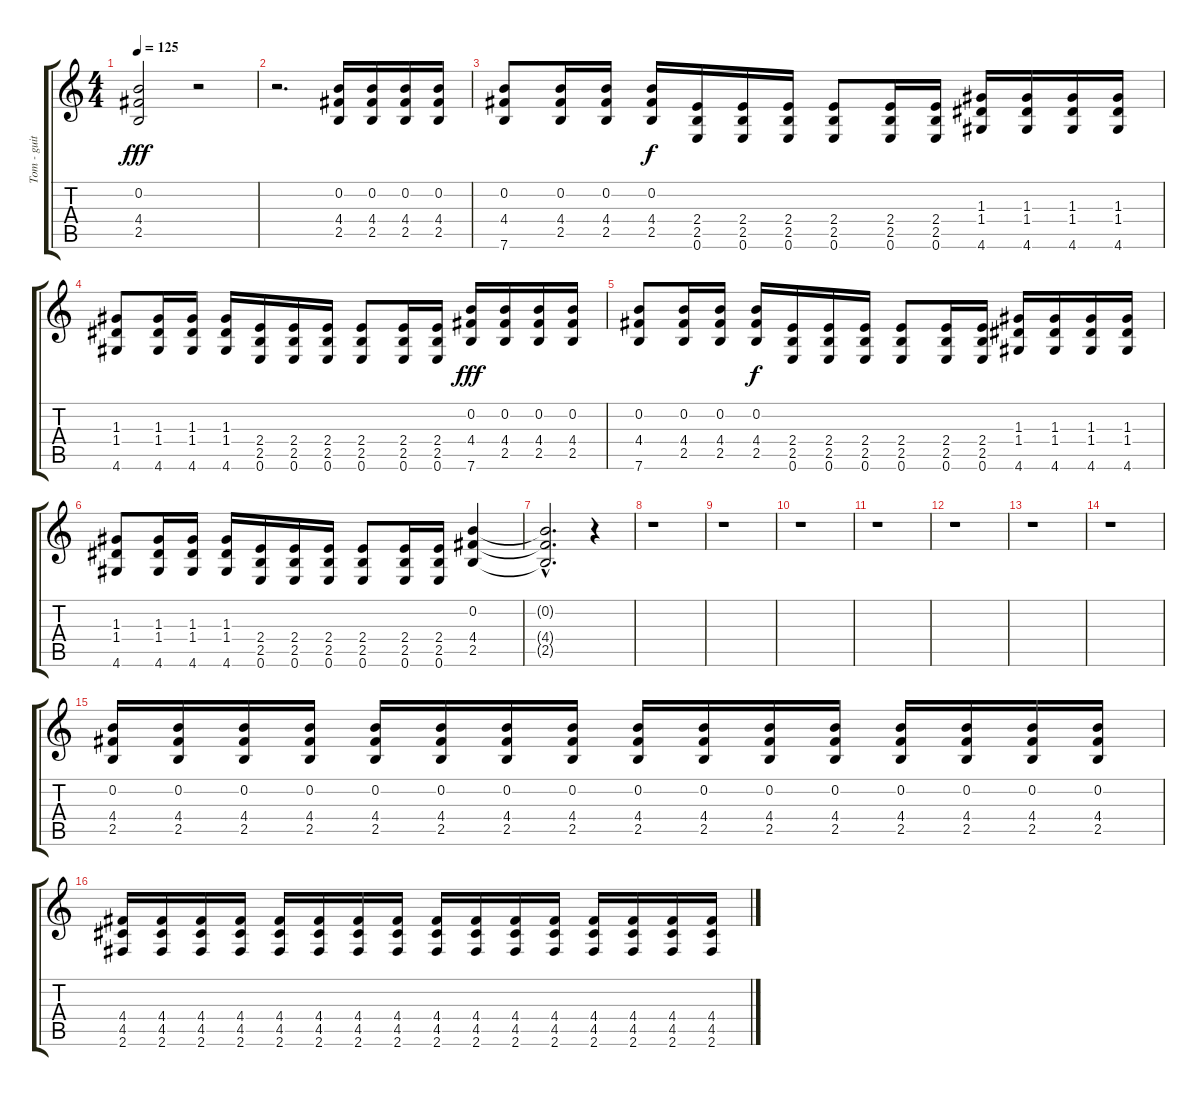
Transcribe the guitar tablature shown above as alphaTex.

\track ("Tom - guitar" "Tom - guit") {instrument distortionguitar}
\staff {score tabs}
\tuning (E4 B3 G3 D3 A2 E2) {hide}
\ts (4 4)
\tempo 125
\clef g2
\ks c
(0.2 4.4 2.5).2{dy fff} r.2 |
r.2{d} (0.2 4.4 2.5).16 (0.2 4.4 2.5).16 (0.2 4.4 2.5).16 (0.2 4.4 2.5).16 |
(0.2 4.4 7.6).8 (0.2 4.4 2.5).16 (0.2 4.4 2.5).16 (0.2 4.4 2.5).16{dy f} (2.4 2.5 0.6).16 (2.4 2.5 0.6).16 (2.4 2.5 0.6).16 (2.4 2.5 0.6).8 (2.4 2.5 0.6).16 (2.4 2.5 0.6).16 (1.3 1.4 4.6).16 (1.3 1.4 4.6).16 (1.3 1.4 4.6).16 (1.3 1.4 4.6).16 |
(1.3 1.4 4.6).8 (1.3 1.4 4.6).16 (1.3 1.4 4.6).16 (1.3 1.4 4.6).16 (2.4 2.5 0.6).16 (2.4 2.5 0.6).16 (2.4 2.5 0.6).16 (2.4 2.5 0.6).8 (2.4 2.5 0.6).16 (2.4 2.5 0.6).16 (0.2 4.4 7.6).16{dy fff} (0.2 4.4 2.5).16 (0.2 4.4 2.5).16 (0.2 4.4 2.5).16 |
(0.2 4.4 7.6).8 (0.2 4.4 2.5).16 (0.2 4.4 2.5).16 (0.2 4.4 2.5).16{dy f} (2.4 2.5 0.6).16 (2.4 2.5 0.6).16 (2.4 2.5 0.6).16 (2.4 2.5 0.6).8 (2.4 2.5 0.6).16 (2.4 2.5 0.6).16 (1.3 1.4 4.6).16 (1.3 1.4 4.6).16 (1.3 1.4 4.6).16 (1.3 1.4 4.6).16 |
(1.3 1.4 4.6).8 (1.3 1.4 4.6).16 (1.3 1.4 4.6).16 (1.3 1.4 4.6).16 (2.4 2.5 0.6).16 (2.4 2.5 0.6).16 (2.4 2.5 0.6).16 (2.4 2.5 0.6).8 (2.4 2.5 0.6).16 (2.4 2.5 0.6).16 (0.2 4.4 2.5).4 |
(0.2{hac t} 4.4{hac t} 2.5{hac t}).2{d} r.4 |
r.1 |
r.1 |
r.1 |
r.1 |
r.1 |
r.1 |
r.1 |
(0.2 4.4 2.5).16 (0.2 4.4 2.5).16 (0.2 4.4 2.5).16 (0.2 4.4 2.5).16 (0.2 4.4 2.5).16 (0.2 4.4 2.5).16 (0.2 4.4 2.5).16 (0.2 4.4 2.5).16 (0.2 4.4 2.5).16 (0.2 4.4 2.5).16 (0.2 4.4 2.5).16 (0.2 4.4 2.5).16 (0.2 4.4 2.5).16 (0.2 4.4 2.5).16 (0.2 4.4 2.5).16 (0.2 4.4 2.5).16 |
(4.4 4.5 2.6).16 (4.4 4.5 2.6).16 (4.4 4.5 2.6).16 (4.4 4.5 2.6).16 (4.4 4.5 2.6).16 (4.4 4.5 2.6).16 (4.4 4.5 2.6).16 (4.4 4.5 2.6).16 (4.4 4.5 2.6).16 (4.4 4.5 2.6).16 (4.4 4.5 2.6).16 (4.4 4.5 2.6).16 (4.4 4.5 2.6).16 (4.4 4.5 2.6).16 (4.4 4.5 2.6).16 (4.4 4.5 2.6).16
